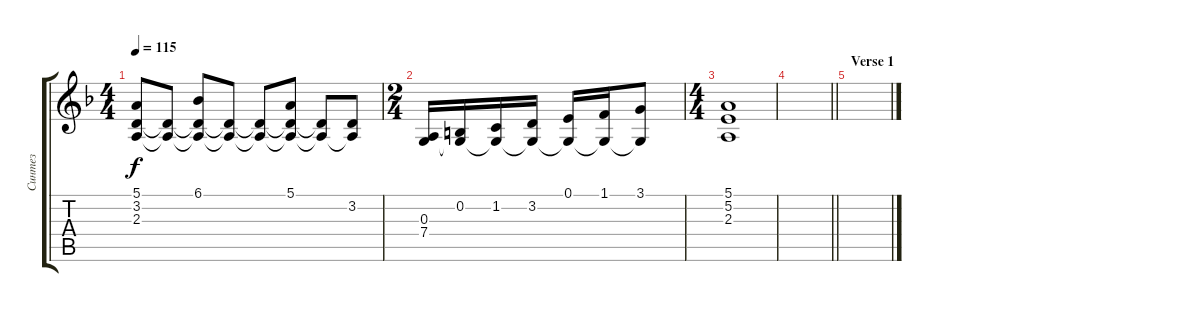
\track ("Синтез" "Синтез") {instrument stringensemble1}
\staff {score tabs}
\tuning (E4 B3 G3 D3 A2 E2) {hide}
\ts (4 4)
\tempo 115
\clef g2
\ks dminor
(5.1 3.2 2.3).8{dy f} (3.2{t} 2.3{t}).8 (6.1 3.2{t} 2.3{t}).8 (3.2{t} 2.3{t}).8 (3.2{t} 2.3{t}).8 (5.1 3.2{t} 2.3{t}).8 (3.2{t} 2.3{t}).8 (3.2 2.3{t}).8 |
\ts (2 4)
(0.3 7.4).16 (0.2 0.3{t}).16 (1.2 0.3{t}).16 (3.2 0.3{t}).16 (0.1 0.3{t}).16 (1.1 0.3{t}).16 (3.1 0.3{t}).8 |
\ts (4 4)
(5.1 5.2 2.3).1 |
\barLineRight lightlight
|
\section ("" "Verse 1")
